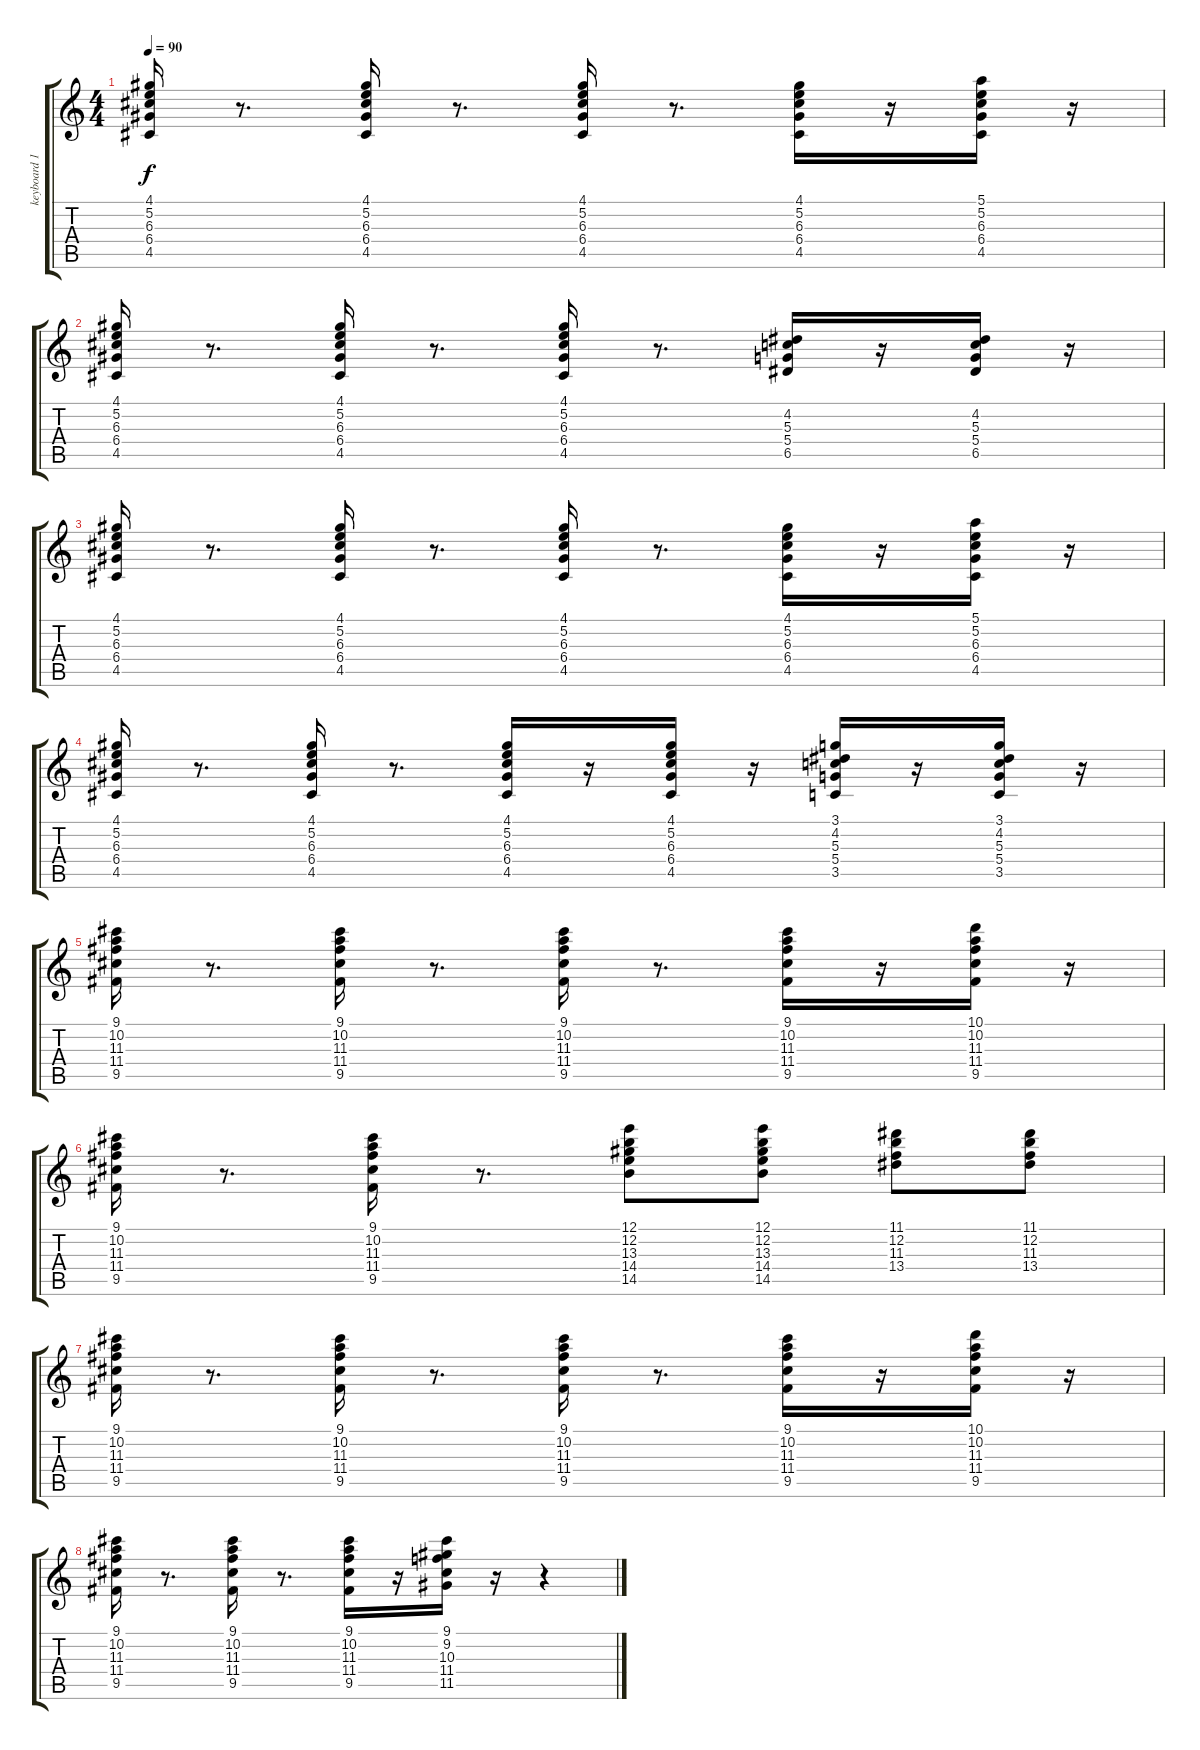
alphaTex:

\track ("keyboard 1" "keyboard 1") {instrument stringensemble1}
\staff {score tabs}
\tuning (E5 B4 G4 D4 A3 E3) {hide}
\ts (4 4)
\tempo 90
\clef g2
\ks c
(4.1 5.2 6.3 6.4 4.5).16{dy f} r.8{d} (4.1 5.2 6.3 6.4 4.5).16 r.8{d} (4.1 5.2 6.3 6.4 4.5).16 r.8{d} (4.1 5.2 6.3 6.4 4.5).16 r.16 (5.1 5.2 6.3 6.4 4.5).16 r.16 |
(4.1 5.2 6.3 6.4 4.5).16 r.8{d} (4.1 5.2 6.3 6.4 4.5).16 r.8{d} (4.1 5.2 6.3 6.4 4.5).16 r.8{d} (4.2 5.3 5.4 6.5).16 r.16 (4.2 5.3 5.4 6.5).16 r.16 |
(4.1 5.2 6.3 6.4 4.5).16 r.8{d} (4.1 5.2 6.3 6.4 4.5).16 r.8{d} (4.1 5.2 6.3 6.4 4.5).16 r.8{d} (4.1 5.2 6.3 6.4 4.5).16 r.16 (5.1 5.2 6.3 6.4 4.5).16 r.16 |
(4.1 5.2 6.3 6.4 4.5).16 r.8{d} (4.1 5.2 6.3 6.4 4.5).16 r.8{d} (4.1 5.2 6.3 6.4 4.5).16 r.16 (4.1 5.2 6.3 6.4 4.5).16 r.16 (3.1 4.2 5.3 5.4 3.5).16 r.16 (3.1 4.2 5.3 5.4 3.5).16 r.16 |
(9.1 10.2 11.3 11.4 9.5).16 r.8{d} (9.1 10.2 11.3 11.4 9.5).16 r.8{d} (9.1 10.2 11.3 11.4 9.5).16 r.8{d} (9.1 10.2 11.3 11.4 9.5).16 r.16 (10.1 10.2 11.3 11.4 9.5).16 r.16 |
(9.1 10.2 11.3 11.4 9.5).16 r.8{d} (9.1 10.2 11.3 11.4 9.5).16 r.8{d} (12.1 12.2 13.3 14.4 14.5).8 (12.1 12.2 13.3 14.4 14.5).8 (11.1 12.2 11.3 13.4).8 (11.1 12.2 11.3 13.4).8 |
(9.1 10.2 11.3 11.4 9.5).16 r.8{d} (9.1 10.2 11.3 11.4 9.5).16 r.8{d} (9.1 10.2 11.3 11.4 9.5).16 r.8{d} (9.1 10.2 11.3 11.4 9.5).16 r.16 (10.1 10.2 11.3 11.4 9.5).16 r.16 |
(9.1 10.2 11.3 11.4 9.5).16 r.8{d} (9.1 10.2 11.3 11.4 9.5).16 r.8{d} (9.1 10.2 11.3 11.4 9.5).16 r.16 (9.1 9.2 10.3 11.4 11.5).16 r.16 r.4
